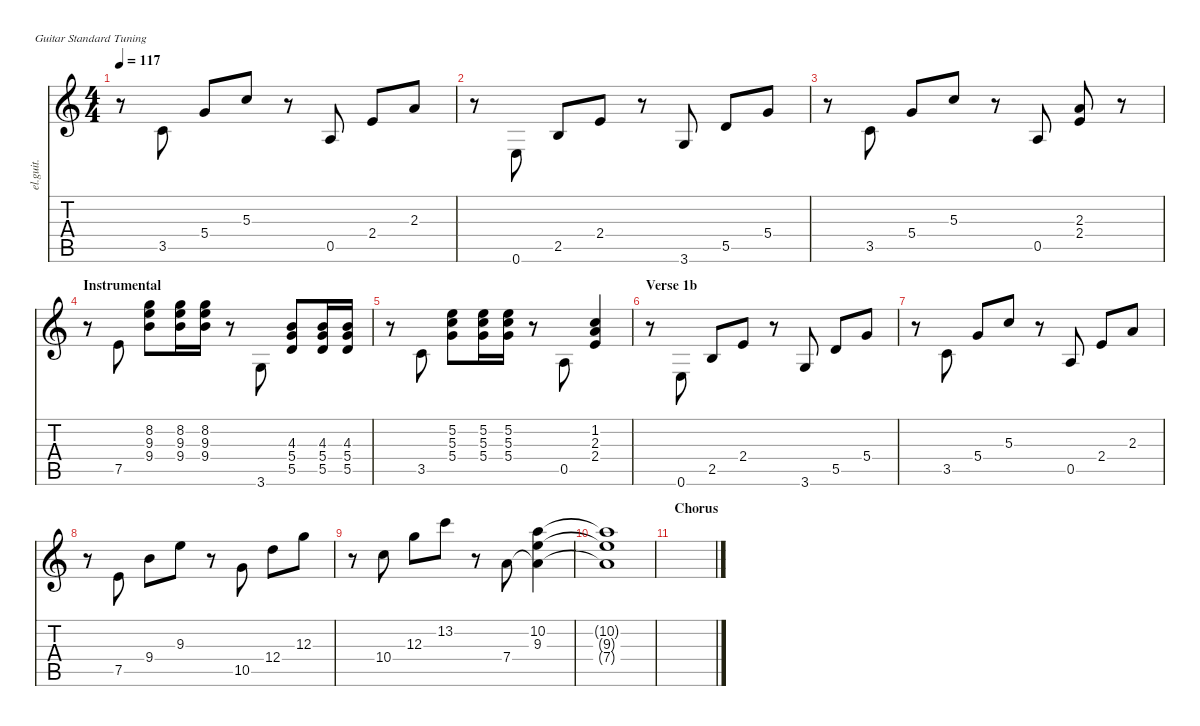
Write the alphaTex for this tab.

\defaultSystemsLayout 4
\hideDynamics
\bracketExtendMode nobrackets
\otherSystemsTrackNameOrientation horizontal
\track ("Gtr Clean" "el.guit.") {instrument electricguitarclean}
\staff {score tabs}
\tuning (E4 B3 G3 D3 A2 E2)
\ts (4 4)
\tempo 117
\clef g2
\ks c
r.8{dy mf beam Down} 3.5.8{beam Up} 5.4.8{beam Up} 5.3.8{beam Up} r.8{beam Up} 0.5.8{beam Up} 2.4.8{beam Up} 2.3.8{beam Up} |
r.8{beam Down} 0.6.8{beam Up} 2.5.8{beam Up} 2.4.8{beam Up} r.8{beam Up} 3.6.8{beam Up} 5.5.8{beam Up} 5.4.8{beam Up} |
r.8{beam Down} 3.5.8{beam Up} 5.4.8{beam Up} 5.3.8{beam Up} r.8{beam Up} 0.5.8{beam Up} (2.4 2.3).8{beam Up} r.8{beam Up} |
\section ("" "Instrumental")
r.8{beam Down} 7.5.8{beam Up} (9.4 9.3 8.2).8{beam Down} (9.4 9.3 8.2).16{beam Down} (8.2 9.3 9.4).16{beam Down} r.8{beam Down} 3.6.8{beam Up} (5.4 4.3 5.5).8{beam Up} (5.5 5.4 4.3).16{beam Up} (4.3 5.4 5.5).16{beam Up} |
r.8{beam Down} 3.5.8{beam Up} (5.4 5.3 5.2).8{beam Down} (5.2 5.3 5.4).16{beam Down} (5.4 5.3 5.2).16{beam Down} r.8{beam Down} 0.5.8{beam Up} (2.4 2.3 1.2).4{beam Up} |
\section ("" "Verse 1b")
r.8{beam Down} 0.6.8{beam Up} 2.5.8{beam Up} 2.4.8{beam Up} r.8{beam Up} 3.6.8{beam Up} 5.5.8{beam Up} 5.4.8{beam Up} |
r.8{beam Down} 3.5.8{beam Up} 5.4.8{beam Up} 5.3.8{beam Up} r.8{beam Up} 0.5.8{beam Up} 2.4.8{beam Up} 2.3.8{beam Up} |
r.8{beam Down} 7.5.8{beam Up} 9.4.8{beam Down} 9.3.8{beam Down} r.8{beam Down} 10.5.8{beam Up} 12.4.8{beam Down} 12.3.8{beam Down} |
r.8{beam Down} 10.4.8{beam Down} 12.3.8{beam Down} 13.2.8{beam Down} r.8{beam Down} 7.4.8{beam Up} (9.3 10.2 7.4{t}).4{beam Down} |
(10.2{t} 9.3{t} 7.4{t}).1{beam Down} |
\section ("" "Chorus")
